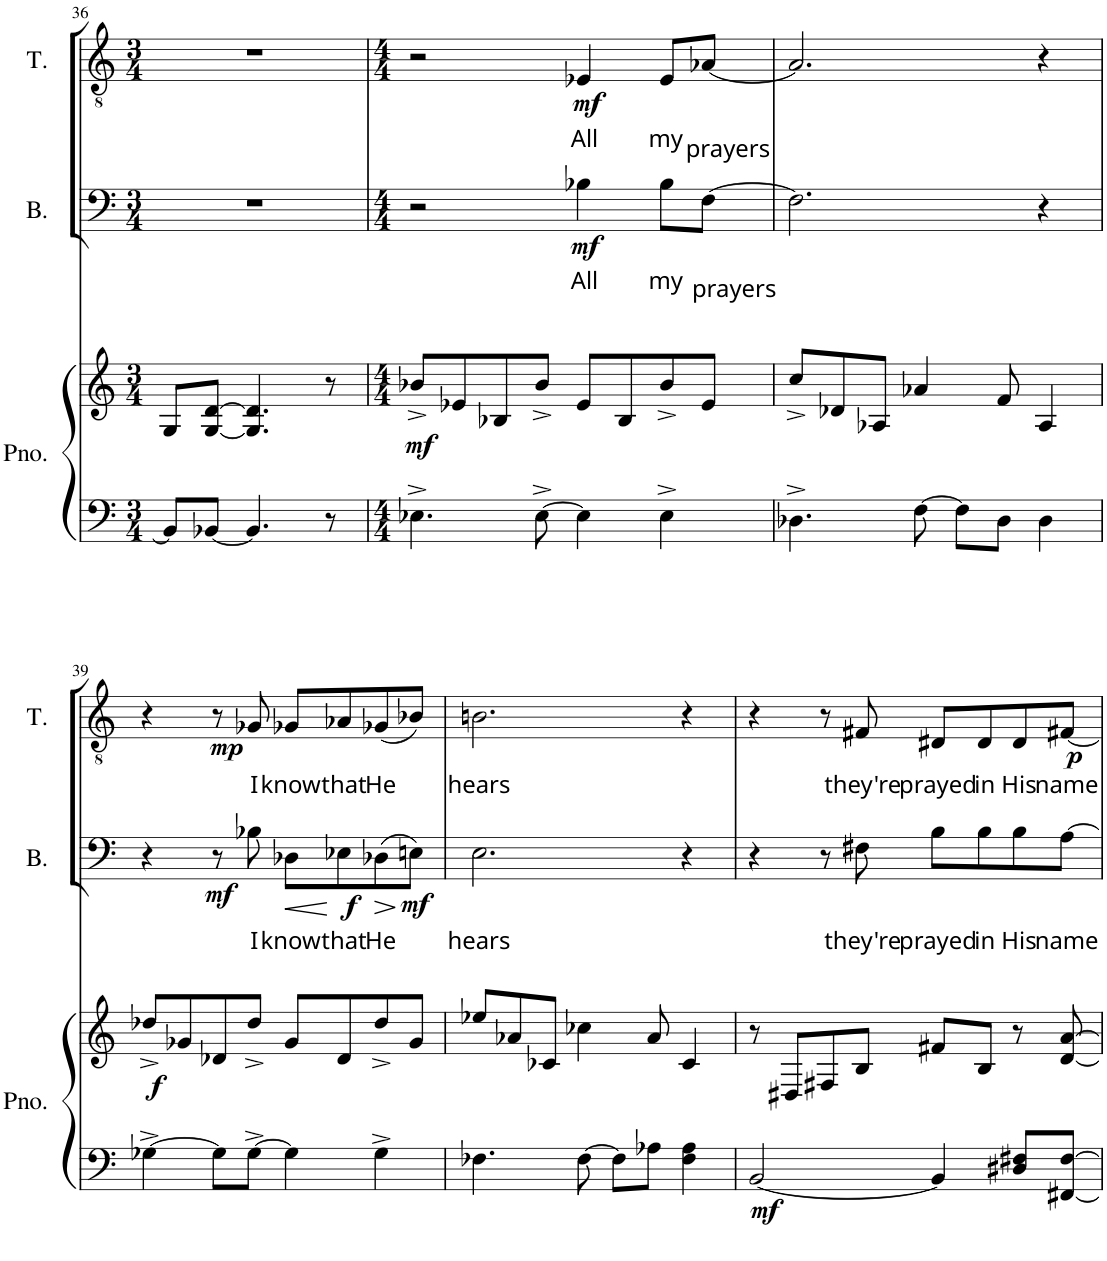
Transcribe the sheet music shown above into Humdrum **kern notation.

**kern	**kern	**dynam	**kern	**text	**dynam	**kern	**text	**dynam
*part3	*part3	*part3	*part2	*part2	*part2	*part1	*part1	*part1
*staff4	*staff3	*staff3/4	*staff2	*staff2	*staff2	*staff1	*staff1	*staff1
*I"Piano	*	*	*I"Bass	*	*	*I"Tenor	*	*
*I'Pno.	*	*	*I'B.	*	*	*I'T.	*	*
!!LO:PB:g=z
*clefF4	*clefG2	*	*clefF4	*	*	*clefGv2	*	*
*	*	*	*	*	*	*Trd-7c-12	*	*
*k[]	*k[]	*	*k[]	*	*	*k[]	*	*
*M3/4	*M3/4	*	*M3/4	*	*	*M3/4	*	*
=36	=36	=36	=36	=36	=36	=36	=36	=36
*^	*	*	*	*	*	*	*	*
8BB-/L]	8ryy	8G/L	.	2.r	.	.	2.r	.	.
*v	*v	*	*	*	*	*	*	*	*
[8BB-X/J	[8G/ [8d/J	.	.	.	.	.	.	.
4.BB-/]	4.G/] 4.d/]	.	.	.	.	.	.	.
*^	*	*	*	*	*	*	*	*
8r	8ryy	8r	.	.	.	.	.	.	.
*v	*v	*	*	*	*	*	*	*	*
=37	=37	=37	=37	=37	=37	=37	=37	=37
*M4/4	*M4/4	*	*M4/4	*	*	*M4/4	*	*
*^	*	*	*	*	*	*	*	*
!	!	!	!LO:DY:b	!	!	!	!	!	!
*v	*v	*	*	*	*	*	*	*	*
4.E-X^\	8b-X^/L	mf	2r	.	.	2r	.	.
.	8e-X/	.	.	.	.	.	.	.
.	8B-X/	.	.	.	.	.	.	.
[8E-^\	8b-^/J	.	.	.	.	.	.	.
!	!	!	!	!LO:LY:b	!LO:DY:b	!	!LO:LY:b	!LO:DY:b
4E-\]	8e-/L	.	4B-X\	All	mf	4E-X/	All	mf
.	8B-/	.	.	.	.	.	.	.
!	!	!	!	!LO:LY:b	!	!	!LO:LY:b	!
4E-^\	8b-^/	.	8B-\L	my	.	8E-/L	my	.
!	!	!	!	!LO:LY:b	!	!	!LO:LY:b	!
.	8e-/J	.	[8F\J	prayers	.	[8A-X/J	prayers	.
=38	=38	=38	=38	=38	=38	=38	=38	=38
4.D-X^\	8cc^/L	.	2.F\]	.	.	2.A-/]	.	.
.	8d-X/	.	.	.	.	.	.	.
.	8A-X/J	.	.	.	.	.	.	.
[8F\	4a-X/	.	.	.	.	.	.	.
8F\L]	.	.	.	.	.	.	.	.
8D-\J	8f/	.	.	.	.	.	.	.
4D-\	4A-/	.	4r	.	.	4r	.	.
!!LO:LB:g=z
=39	=39	=39	=39	=39	=39	=39	=39	=39
!	!	!LO:DY:b	!	!	!	!	!	!
[4G-X^\	8dd-X^/L	f	4r	.	.	4r	.	.
.	8g-X/	.	.	.	.	.	.	.
8G-\L]	8d-X/	.	8r	.	.	8r	.	.
!	!	!	!	!LO:LY:b	!LO:DY:b	!	!LO:LY:b	!LO:DY:b
[8G-^\J	8dd-^/J	.	8B-X\	I	mf	8G-X/	I	mp
!	!	!	!	!LO:LY:b	!LO:HP:b	!	!LO:LY:b	!
4G-\]	8g-/L	.	8D-X\L	know	<	8G-X/L	know	.
!	!	!	!	!LO:LY:b	!LO:DY:n=1:b	!	!LO:LY:b	!
.	8d-/	.	8E-X\	that	[ f	8A-X/	that	.
!	!	!	!	!LO:LY:b	!LO:HP:b	!	!LO:LY:b	!
4G-^\	8dd-^/	.	(8D-X\	He	>	(8G-X/	He	.
!	!	!	!	!	!LO:DY:n=2:b	!	!	!
.	8g-/J	.	8En\J)	.	] mf	8B-X/J)	.	.
=40	=40	=40	=40	=40	=40	=40	=40	=40
!	!	!	!	!LO:LY:b	!	!	!LO:LY:b	!
4.F-X\	8ee-X/L	.	2.E\	hears	.	2.Bn\	hears	.
.	8a-X/	.	.	.	.	.	.	.
.	8c-X/J	.	.	.	.	.	.	.
[8F-\	4cc-X\	.	.	.	.	.	.	.
8F-\L]	.	.	.	.	.	.	.	.
8A-X\J	8a-/	.	.	.	.	.	.	.
4F-\ 4A-\	4c-/	.	4r	.	.	4r	.	.
=41	=41	=41	=41	=41	=41	=41	=41	=41
!	!	!LO:DY:b=2	!	!	!	!	!	!
[2BB/	8r	mf	4r	.	.	4r	.	.
.	8D#X/L	.	.	.	.	.	.	.
.	8F#X/	.	8r	.	.	8r	.	.
!	!	!	!	!LO:LY:b	!	!	!LO:LY:b	!
.	8B/J	.	8F#X\	they're	.	8F#X/	they're	.
!	!	!	!	!LO:LY:b	!	!	!LO:LY:b	!
4BB/]	8f#X/L	.	8B\L	prayed	.	8D#X/L	prayed	.
!	!	!	!	!LO:LY:b	!	!	!LO:LY:b	!
.	8B/J	.	8B\	in	.	8D#/	in	.
!	!	!	!	!LO:LY:b	!	!	!LO:LY:b	!
8D#X/ 8F#X/L	8r	.	8B\	His	.	8D#/	His	.
!	!	!	!	!LO:LY:b	!	!	!LO:LY:b	!LO:DY:b
[8FF#X/ [8F#/J	[8d/ [8a/	.	[8A\J	name	.	[8F#X/J	name	p
=	=	=	=	=	=	=	=	=
*-	*-	*-	*-	*-	*-	*-	*-	*-
